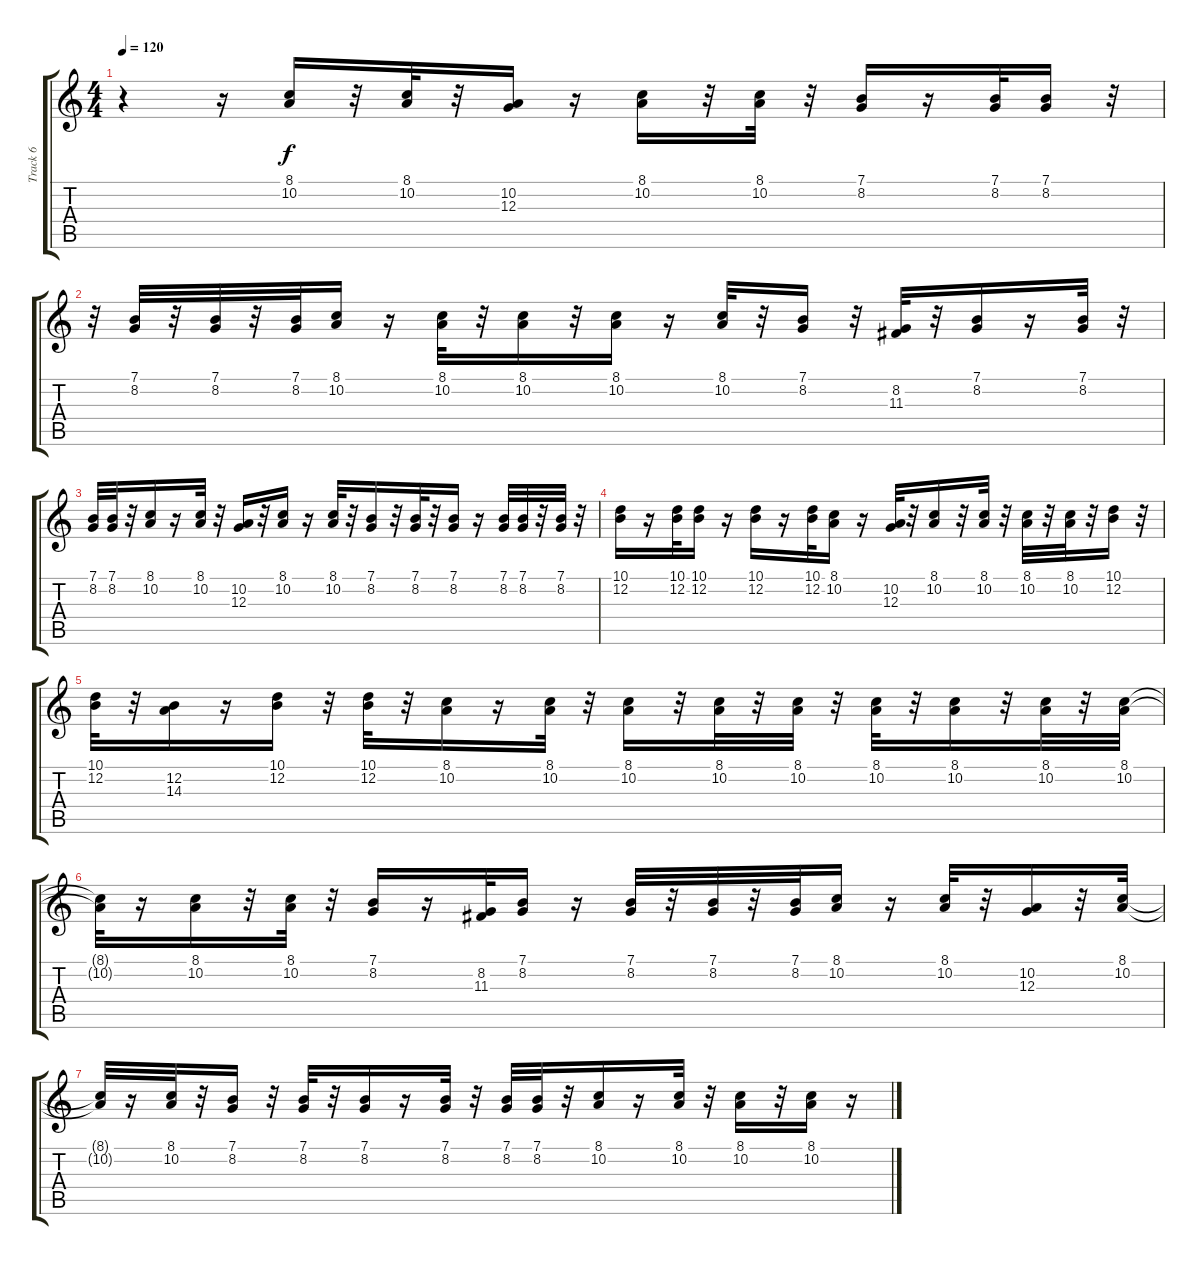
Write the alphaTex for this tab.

\track ("Track 6" "Track 6") {instrument harpsichord}
\staff {score tabs}
\tuning (E4 B3 G3 D3 A2 E2) {hide}
\ts (4 4)
\tempo 120
\clef g2
\ks c
r.4{dy f} r.16 (8.1 10.2).16 r.32 (8.1 10.2).32 r.32 (10.2 12.3).16 r.16 (8.1 10.2).16 r.32 (8.1 10.2).32 r.32 (7.1 8.2).16 r.16 (7.1 8.2).32 (7.1 8.2).16 r.32 |
r.32 (7.1 8.2).32 r.32 (7.1 8.2).32 r.32 (7.1 8.2).32 (8.1 10.2).16 r.16 (8.1 10.2).32 r.32 (8.1 10.2).16 r.32 (8.1 10.2).16 r.16 (8.1 10.2).32 r.32 (7.1 8.2).16 r.32 (8.2 11.3).32 r.32 (7.1 8.2).16 r.16 (7.1 8.2).32 r.32 |
(7.1 8.2).32 (7.1 8.2).32 r.32 (8.1 10.2).16 r.16 (8.1 10.2).32 r.32 (10.2 12.3).16 r.32 (8.1 10.2).16 r.16 (8.1 10.2).32 r.32 (7.1 8.2).16 r.32 (7.1 8.2).32 r.32 (7.1 8.2).16 r.16 (7.1 8.2).32 (7.1 8.2).32 r.32 (7.1 8.2).32 r.32 |
(10.1 12.2).16 r.16 (10.1 12.2).32 (10.1 12.2).16 r.16 (10.1 12.2).16 r.16 (10.1 12.2).32 (8.1 10.2).16 r.16 (10.2 12.3).32 r.32 (8.1 10.2).16 r.32 (8.1 10.2).32 r.32 (8.1 10.2).32 r.32 (8.1 10.2).32 r.32 (10.1 12.2).16 r.32 |
(10.1 12.2).32 r.32 (12.2 14.3).16 r.16 (10.1 12.2).16 r.32 (10.1 12.2).32 r.32 (8.1 10.2).16 r.16 (8.1 10.2).32 r.32 (8.1 10.2).16 r.32 (8.1 10.2).32 r.32 (8.1 10.2).32 r.32 (8.1 10.2).32 r.32 (8.1 10.2).16 r.32 (8.1 10.2).32 r.32 (8.1 10.2).32 |
(8.1{t} 10.2{t}).32 r.16 (8.1 10.2).16 r.32 (8.1 10.2).32 r.32 (7.1 8.2).16 r.16 (8.2 11.3).32 (7.1 8.2).16 r.16 (7.1 8.2).32 r.32 (7.1 8.2).32 r.32 (7.1 8.2).32 (8.1 10.2).16 r.16 (8.1 10.2).32 r.32 (10.2 12.3).16 r.32 (8.1 10.2).32 |
(8.1{t} 10.2{t}).32 r.16 (8.1 10.2).32 r.32 (7.1 8.2).16 r.32 (7.1 8.2).32 r.32 (7.1 8.2).16 r.16 (7.1 8.2).32 r.32 (7.1 8.2).32 (7.1 8.2).32 r.32 (8.1 10.2).16 r.16 (8.1 10.2).32 r.32 (8.1 10.2).16 r.32 (8.1 10.2).16 r.16
